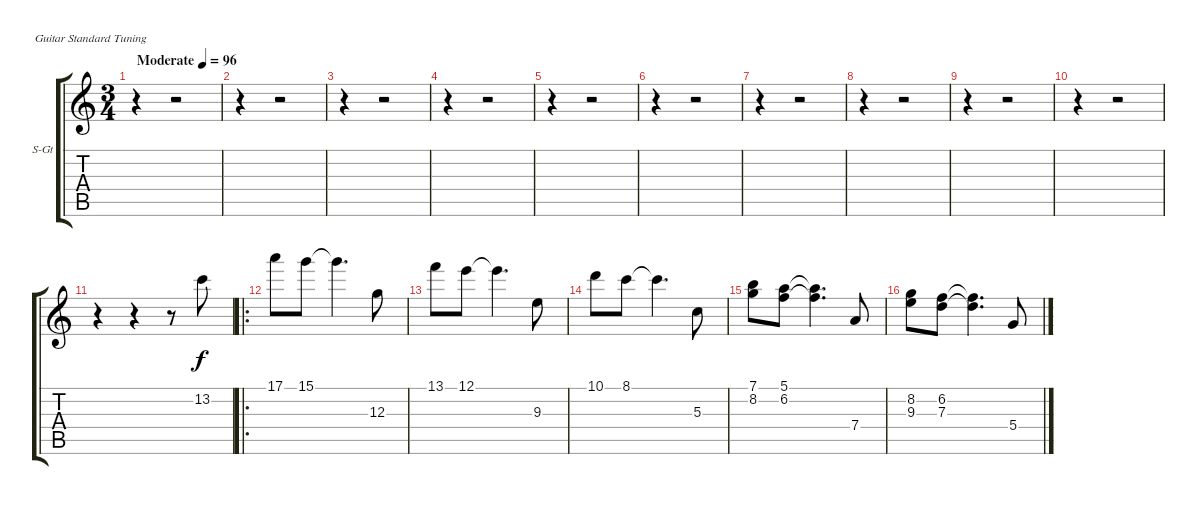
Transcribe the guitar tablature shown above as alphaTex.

\bracketExtendMode groupsimilarinstruments
\firstSystemTrackNameOrientation horizontal
\otherSystemsTrackNameOrientation horizontal
\track ("Track 2" "S-Gt") {instrument acousticguitarsteel}
\staff {score tabs}
\tuning (E4 B3 G3 D3 A2 E2)
\ts (3 4)
\beaming (8 2 2 2)
\tempo (96 "Moderate")
\clef g2
\ks c
r.4{dy f instrument acousticguitarsteel} r.2 |
r.4 r.2 |
r.4 r.2 |
r.4 r.2 |
r.4 r.2 |
r.4 r.2 |
r.4 r.2 |
r.4 r.2 |
r.4 r.2 |
r.4 r.2 |
r.4 r.4 r.8 13.2.8 |
\ro
17.1.8 15.1.8 15.1{t}.4{d} 12.3.8 |
13.1.8 12.1.8 12.1{t}.4{d} 9.3.8 |
10.1.8 8.1.8 8.1{t}.4{d} 5.3.8 |
(7.1 8.2).8 (5.1 6.2).8 (5.1{t} 6.2{t}).4{d} 7.4.8 |
(8.2 9.3).8 (6.2 7.3).8 (6.2{t} 7.3{t}).4{d} 5.4.8
